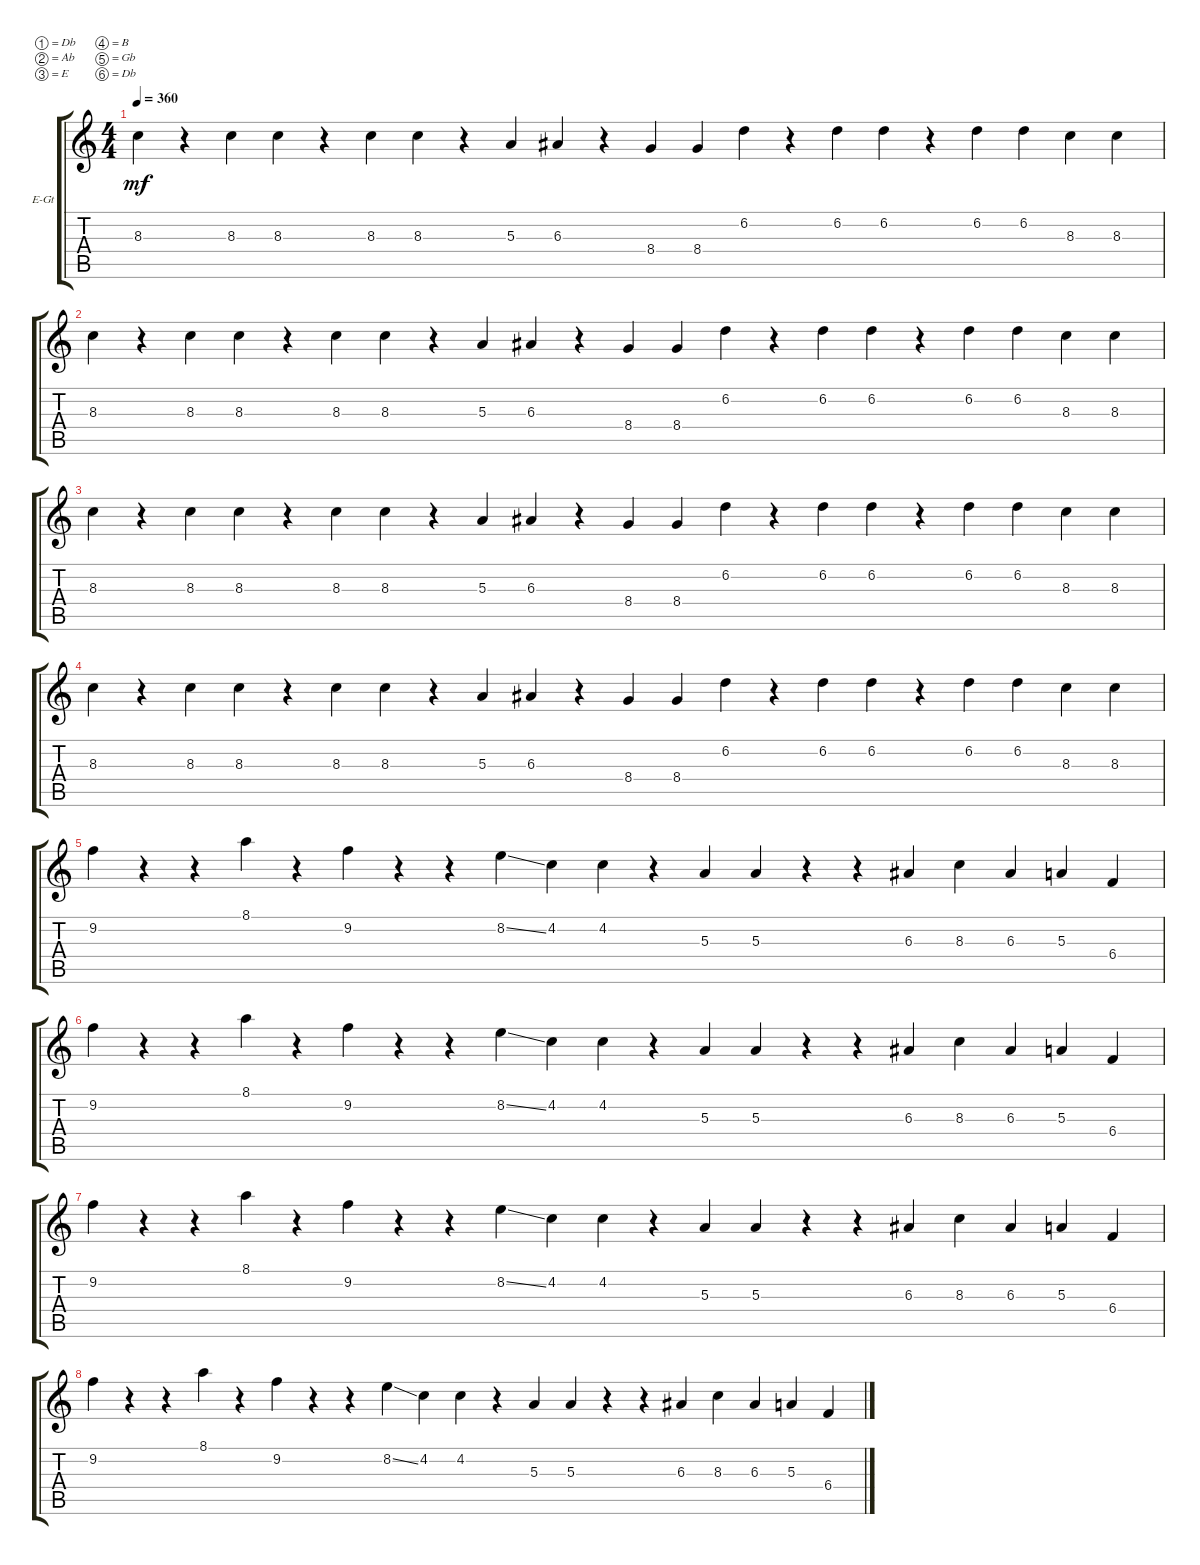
\defaultSystemsLayout 4
\bracketExtendMode groupsimilarinstruments
\firstSystemTrackNameOrientation horizontal
\otherSystemsTrackNameOrientation horizontal
\track ("Electric Guitar" "E-Gt") {instrument electricguitarclean}
\staff {score tabs}
\tuning (Db4 Ab3 E3 B2 Gb2 Db2)
\ts (4 4)
\tempo 360
\clef g2
\ks c
8.3.4{dy mf instrument electricguitarclean} r.4 8.3.4 8.3.4 r.4 8.3.4 8.3.4 r.4 5.3.4 6.3.4 r.4 8.4.4 8.4.4 6.2.4 r.4 6.2.4 6.2.4 r.4 6.2.4 6.2.4 8.3.4 8.3.4 |
8.3.4 r.4 8.3.4 8.3.4 r.4 8.3.4 8.3.4 r.4 5.3.4 6.3.4 r.4 8.4.4 8.4.4 6.2.4 r.4 6.2.4 6.2.4 r.4 6.2.4 6.2.4 8.3.4 8.3.4 |
8.3.4 r.4 8.3.4 8.3.4 r.4 8.3.4 8.3.4 r.4 5.3.4 6.3.4 r.4 8.4.4 8.4.4 6.2.4 r.4 6.2.4 6.2.4 r.4 6.2.4 6.2.4 8.3.4 8.3.4 |
8.3.4 r.4 8.3.4 8.3.4 r.4 8.3.4 8.3.4 r.4 5.3.4 6.3.4 r.4 8.4.4 8.4.4 6.2.4 r.4 6.2.4 6.2.4 r.4 6.2.4 6.2.4 8.3.4 8.3.4 |
9.2.4 r.4 r.4 8.1.4 r.4 9.2.4 r.4 r.4 8.2{ss}.4 4.2.4 4.2.4 r.4 5.3.4 5.3.4 r.4 r.4 6.3.4 8.3.4 6.3.4 5.3.4 6.4.4 |
9.2.4 r.4 r.4 8.1.4 r.4 9.2.4 r.4 r.4 8.2{ss}.4 4.2.4 4.2.4 r.4 5.3.4 5.3.4 r.4 r.4 6.3.4 8.3.4 6.3.4 5.3.4 6.4.4 |
9.2.4 r.4 r.4 8.1.4 r.4 9.2.4 r.4 r.4 8.2{ss}.4 4.2.4 4.2.4 r.4 5.3.4 5.3.4 r.4 r.4 6.3.4 8.3.4 6.3.4 5.3.4 6.4.4 |
9.2.4 r.4 r.4 8.1.4 r.4 9.2.4 r.4 r.4 8.2{ss}.4 4.2.4 4.2.4 r.4 5.3.4 5.3.4 r.4 r.4 6.3.4 8.3.4 6.3.4 5.3.4 6.4.4
